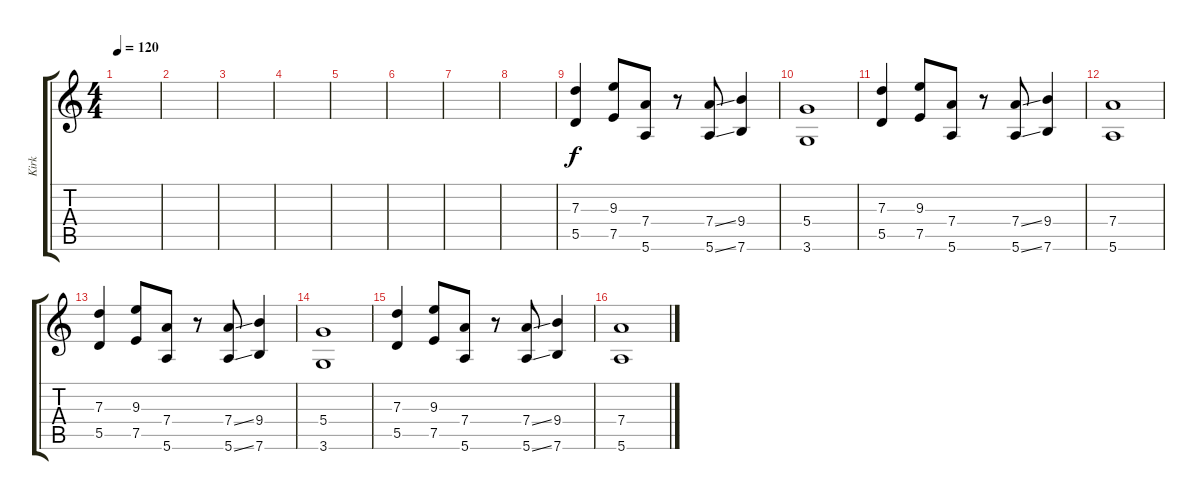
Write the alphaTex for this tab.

\track ("Kirk" "Kirk") {instrument distortionguitar}
\staff {score tabs}
\tuning (E4 B3 G3 D3 A2 E2) {hide}
\ts (4 4)
\tempo 120
\clef g2
\ks c
|
|
|
|
|
|
|
|
(7.3 5.5).4 (9.3 7.5).8 (7.4 5.6).8 r.8 (7.4{ss} 5.6{ss}).8 (9.4 7.6).4 |
(5.4 3.6).1 |
(7.3 5.5).4 (9.3 7.5).8 (7.4 5.6).8 r.8 (7.4{ss} 5.6{ss}).8 (9.4 7.6).4 |
(7.4 5.6).1 |
(7.3 5.5).4 (9.3 7.5).8 (7.4 5.6).8 r.8 (7.4{ss} 5.6{ss}).8 (9.4 7.6).4 |
(5.4 3.6).1 |
(7.3 5.5).4 (9.3 7.5).8 (7.4 5.6).8 r.8 (7.4{ss} 5.6{ss}).8 (9.4 7.6).4 |
(7.4 5.6).1
